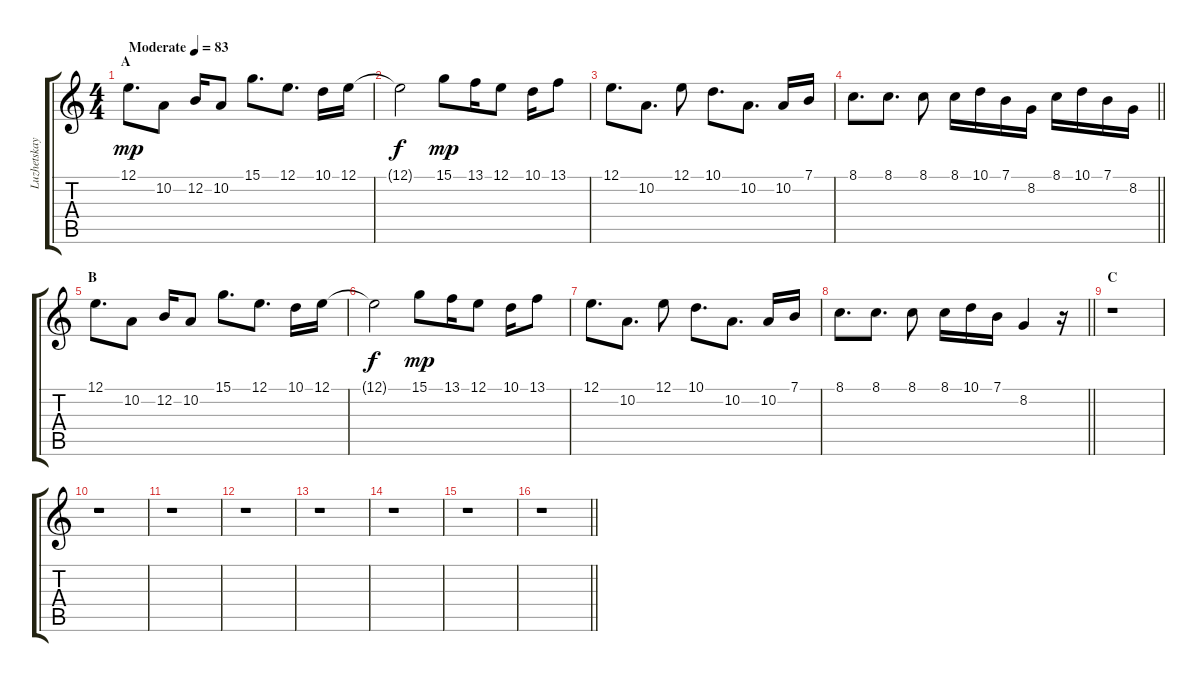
\track ("Luzhetskaya A." "Luzhetskay") {instrument flute}
\staff {score tabs}
\tuning (E4 B3 G3 D3 A2 E2) {hide}
\ts (4 4)
\section ("" "A ")
\tempo (83 "Moderate")
\clef g2
\ks c
12.1.8{d dy mp instrument flute} 10.2.8 12.2.16 10.2.8 15.1.8{d} 12.1.8{d} 10.1.16 12.1.16 |
12.1{t}.2{dy f} 15.1.8{dy mp} 13.1.16 12.1.8 10.1.16 13.1.8 |
12.1.8{d} 10.2.8{d} 12.1.8 10.1.8{d} 10.2.8{d} 10.2.16 7.1.16 |
\barLineRight lightlight
8.1.8{d} 8.1.8{d} 8.1.8 8.1.16 10.1.16 7.1.16 8.2.16 8.1.16 10.1.16 7.1.16 8.2.16 |
\section ("" "B")
12.1.8{d} 10.2.8 12.2.16 10.2.8 15.1.8{d} 12.1.8{d} 10.1.16 12.1.16 |
12.1{t}.2{dy f} 15.1.8{dy mp} 13.1.16 12.1.8 10.1.16 13.1.8 |
12.1.8{d} 10.2.8{d} 12.1.8 10.1.8{d} 10.2.8{d} 10.2.16 7.1.16 |
\barLineRight lightlight
8.1.8{d} 8.1.8{d} 8.1.8 8.1.16 10.1.16 7.1.16 8.2.4 r.16 |
\section ("" "C")
r.1 |
r.1 |
r.1 |
r.1 |
r.1 |
r.1 |
r.1 |
\barLineRight lightlight
r.1
